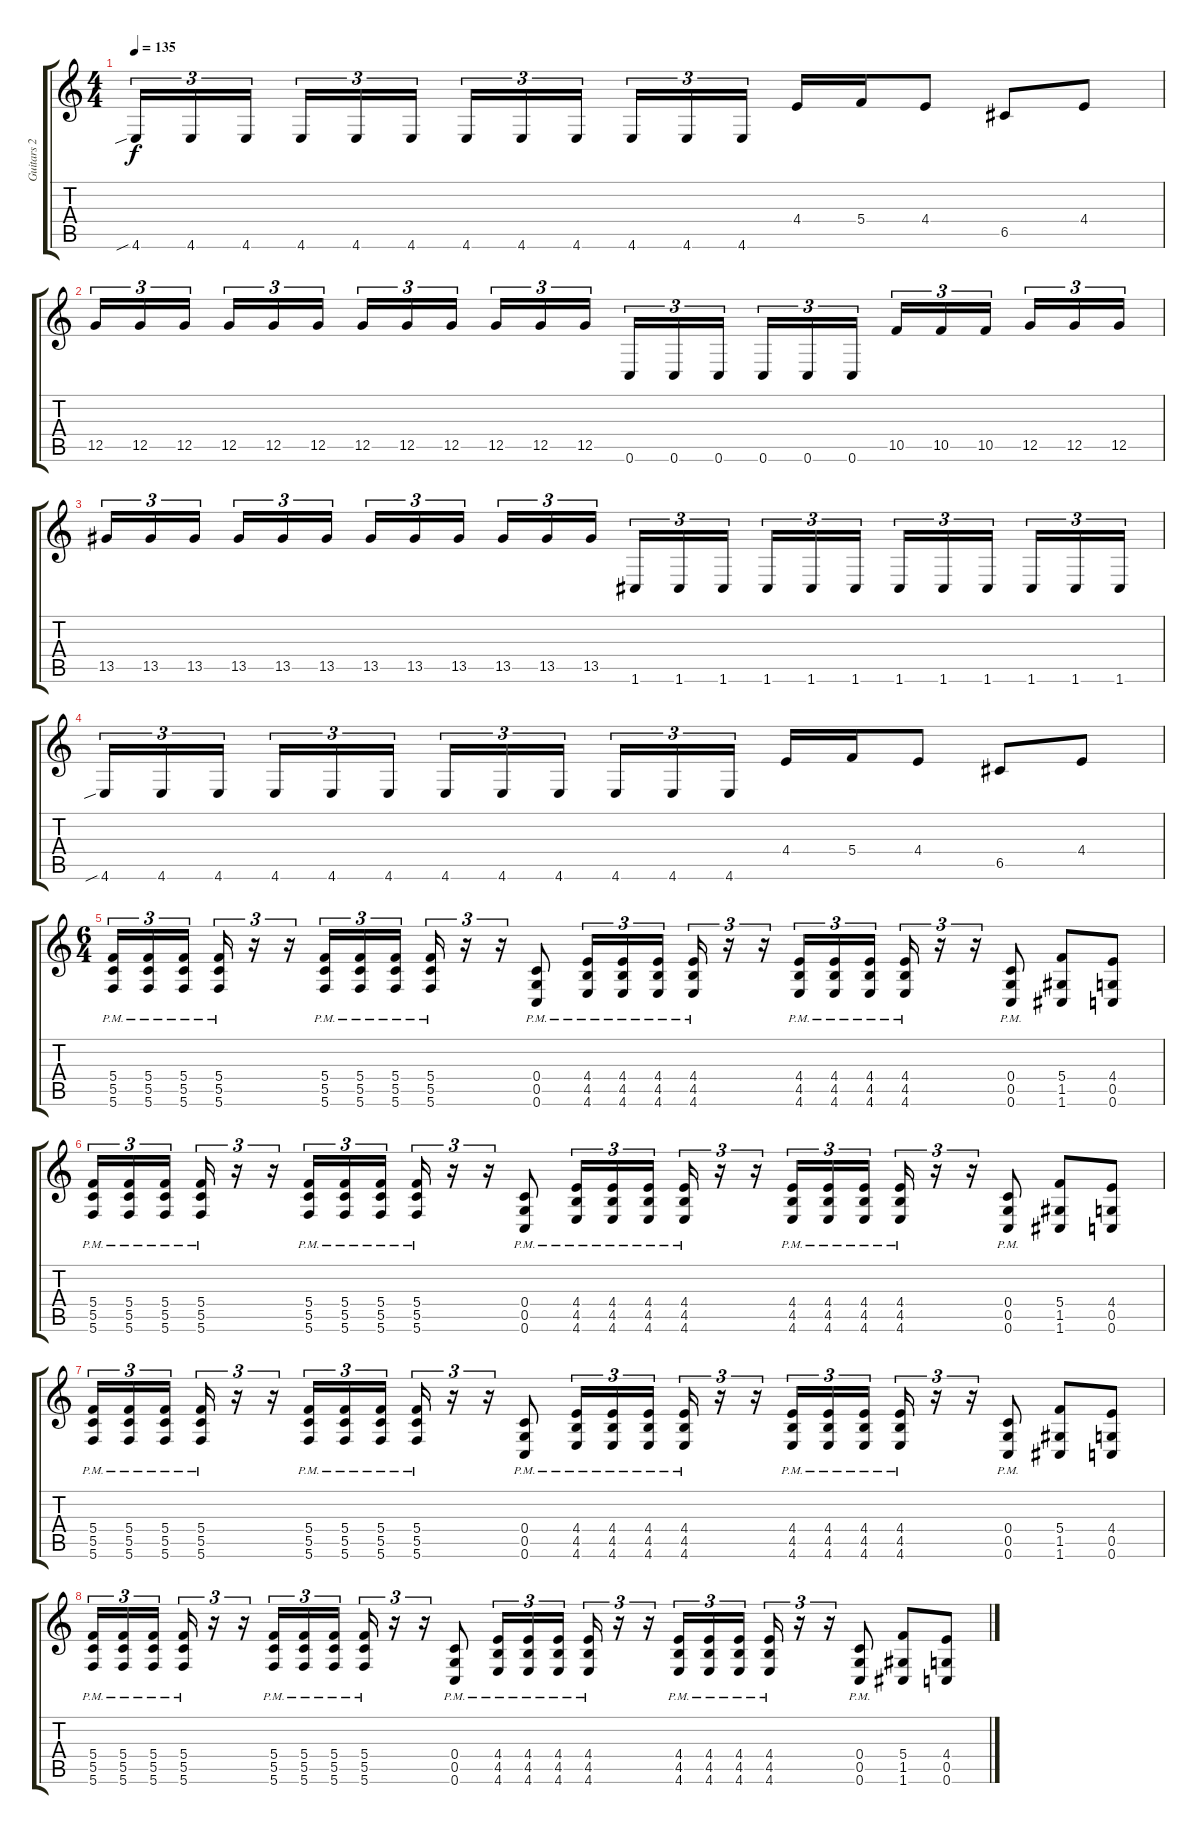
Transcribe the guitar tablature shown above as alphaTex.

\track ("Guitars 2" "Guitars 2") {instrument distortionguitar}
\staff {score tabs}
\tuning (D4 A3 F3 C3 G2 C2) {hide}
\ts (4 4)
\tempo 135
\clef g2
\ks c
4.6{sib}.16{tu (3 2) dy f} 4.6.16{tu (3 2)} 4.6.16{tu (3 2) beam splitsecondary} 4.6.16{tu (3 2)} 4.6.16{tu (3 2)} 4.6.16{tu (3 2)} 4.6.16{tu (3 2)} 4.6.16{tu (3 2)} 4.6.16{tu (3 2) beam splitsecondary} 4.6.16{tu (3 2)} 4.6.16{tu (3 2)} 4.6.16{tu (3 2)} 4.4.16 5.4.16 4.4.8 6.5.8 4.4.8 |
12.5.16{tu (3 2)} 12.5.16{tu (3 2)} 12.5.16{tu (3 2) beam splitsecondary} 12.5.16{tu (3 2)} 12.5.16{tu (3 2)} 12.5.16{tu (3 2)} 12.5.16{tu (3 2)} 12.5.16{tu (3 2)} 12.5.16{tu (3 2) beam splitsecondary} 12.5.16{tu (3 2)} 12.5.16{tu (3 2)} 12.5.16{tu (3 2)} 0.6.16{tu (3 2)} 0.6.16{tu (3 2)} 0.6.16{tu (3 2) beam splitsecondary} 0.6.16{tu (3 2)} 0.6.16{tu (3 2)} 0.6.16{tu (3 2)} 10.5.16{tu (3 2)} 10.5.16{tu (3 2)} 10.5.16{tu (3 2) beam splitsecondary} 12.5.16{tu (3 2)} 12.5.16{tu (3 2)} 12.5.16{tu (3 2)} |
13.5.16{tu (3 2)} 13.5.16{tu (3 2)} 13.5.16{tu (3 2) beam splitsecondary} 13.5.16{tu (3 2)} 13.5.16{tu (3 2)} 13.5.16{tu (3 2)} 13.5.16{tu (3 2)} 13.5.16{tu (3 2)} 13.5.16{tu (3 2) beam splitsecondary} 13.5.16{tu (3 2)} 13.5.16{tu (3 2)} 13.5.16{tu (3 2)} 1.6.16{tu (3 2)} 1.6.16{tu (3 2)} 1.6.16{tu (3 2) beam splitsecondary} 1.6.16{tu (3 2)} 1.6.16{tu (3 2)} 1.6.16{tu (3 2)} 1.6.16{tu (3 2)} 1.6.16{tu (3 2)} 1.6.16{tu (3 2) beam splitsecondary} 1.6.16{tu (3 2)} 1.6.16{tu (3 2)} 1.6.16{tu (3 2)} |
4.6{sib}.16{tu (3 2)} 4.6.16{tu (3 2)} 4.6.16{tu (3 2) beam splitsecondary} 4.6.16{tu (3 2)} 4.6.16{tu (3 2)} 4.6.16{tu (3 2)} 4.6.16{tu (3 2)} 4.6.16{tu (3 2)} 4.6.16{tu (3 2) beam splitsecondary} 4.6.16{tu (3 2)} 4.6.16{tu (3 2)} 4.6.16{tu (3 2)} 4.4.16 5.4.16 4.4.8 6.5.8 4.4.8 |
\ts (6 4)
(5.4{pm} 5.5{pm} 5.6{pm}).16{tu (3 2)} (5.4{pm} 5.5{pm} 5.6{pm}).16{tu (3 2)} (5.4{pm} 5.5{pm} 5.6{pm}).16{tu (3 2) beam splitsecondary} (5.4{pm} 5.5{pm} 5.6{pm}).16{tu (3 2)} r.16{tu (3 2)} r.16{tu (3 2)} (5.4{pm} 5.5{pm} 5.6{pm}).16{tu (3 2)} (5.4{pm} 5.5{pm} 5.6{pm}).16{tu (3 2)} (5.4{pm} 5.5{pm} 5.6{pm}).16{tu (3 2) beam splitsecondary} (5.4{pm} 5.5{pm} 5.6{pm}).16{tu (3 2)} r.16{tu (3 2)} r.16{tu (3 2)} (0.4{pm} 0.5{pm} 0.6{pm}).8 (4.4{pm} 4.5{pm} 4.6{pm}).16{tu (3 2)} (4.4{pm} 4.5{pm} 4.6{pm}).16{tu (3 2)} (4.4{pm} 4.5{pm} 4.6{pm}).16{tu (3 2)} (4.4{pm} 4.5{pm} 4.6{pm}).16{tu (3 2)} r.16{tu (3 2)} r.16{tu (3 2)} (4.4{pm} 4.5{pm} 4.6{pm}).16{tu (3 2)} (4.4{pm} 4.5{pm} 4.6{pm}).16{tu (3 2)} (4.4{pm} 4.5{pm} 4.6{pm}).16{tu (3 2) beam splitsecondary} (4.4{pm} 4.5{pm} 4.6{pm}).16{tu (3 2)} r.16{tu (3 2)} r.16{tu (3 2)} (0.4{pm} 0.5{pm} 0.6{pm}).8 (5.4 1.5 1.6).8 (4.4 0.5 0.6).8 |
(5.4{pm} 5.5{pm} 5.6{pm}).16{tu (3 2)} (5.4{pm} 5.5{pm} 5.6{pm}).16{tu (3 2)} (5.4{pm} 5.5{pm} 5.6{pm}).16{tu (3 2) beam splitsecondary} (5.4{pm} 5.5{pm} 5.6{pm}).16{tu (3 2)} r.16{tu (3 2)} r.16{tu (3 2)} (5.4{pm} 5.5{pm} 5.6{pm}).16{tu (3 2)} (5.4{pm} 5.5{pm} 5.6{pm}).16{tu (3 2)} (5.4{pm} 5.5{pm} 5.6{pm}).16{tu (3 2) beam splitsecondary} (5.4{pm} 5.5{pm} 5.6{pm}).16{tu (3 2)} r.16{tu (3 2)} r.16{tu (3 2)} (0.4{pm} 0.5{pm} 0.6{pm}).8 (4.4{pm} 4.5{pm} 4.6{pm}).16{tu (3 2)} (4.4{pm} 4.5{pm} 4.6{pm}).16{tu (3 2)} (4.4{pm} 4.5{pm} 4.6{pm}).16{tu (3 2)} (4.4{pm} 4.5{pm} 4.6{pm}).16{tu (3 2)} r.16{tu (3 2)} r.16{tu (3 2)} (4.4{pm} 4.5{pm} 4.6{pm}).16{tu (3 2)} (4.4{pm} 4.5{pm} 4.6{pm}).16{tu (3 2)} (4.4{pm} 4.5{pm} 4.6{pm}).16{tu (3 2) beam splitsecondary} (4.4{pm} 4.5{pm} 4.6{pm}).16{tu (3 2)} r.16{tu (3 2)} r.16{tu (3 2)} (0.4{pm} 0.5{pm} 0.6{pm}).8 (5.4 1.5 1.6).8 (4.4 0.5 0.6).8 |
(5.4{pm} 5.5{pm} 5.6{pm}).16{tu (3 2)} (5.4{pm} 5.5{pm} 5.6{pm}).16{tu (3 2)} (5.4{pm} 5.5{pm} 5.6{pm}).16{tu (3 2) beam splitsecondary} (5.4{pm} 5.5{pm} 5.6{pm}).16{tu (3 2)} r.16{tu (3 2)} r.16{tu (3 2)} (5.4{pm} 5.5{pm} 5.6{pm}).16{tu (3 2)} (5.4{pm} 5.5{pm} 5.6{pm}).16{tu (3 2)} (5.4{pm} 5.5{pm} 5.6{pm}).16{tu (3 2) beam splitsecondary} (5.4{pm} 5.5{pm} 5.6{pm}).16{tu (3 2)} r.16{tu (3 2)} r.16{tu (3 2)} (0.4{pm} 0.5{pm} 0.6{pm}).8 (4.4{pm} 4.5{pm} 4.6{pm}).16{tu (3 2)} (4.4{pm} 4.5{pm} 4.6{pm}).16{tu (3 2)} (4.4{pm} 4.5{pm} 4.6{pm}).16{tu (3 2)} (4.4{pm} 4.5{pm} 4.6{pm}).16{tu (3 2)} r.16{tu (3 2)} r.16{tu (3 2)} (4.4{pm} 4.5{pm} 4.6{pm}).16{tu (3 2)} (4.4{pm} 4.5{pm} 4.6{pm}).16{tu (3 2)} (4.4{pm} 4.5{pm} 4.6{pm}).16{tu (3 2) beam splitsecondary} (4.4{pm} 4.5{pm} 4.6{pm}).16{tu (3 2)} r.16{tu (3 2)} r.16{tu (3 2)} (0.4{pm} 0.5{pm} 0.6{pm}).8 (5.4 1.5 1.6).8 (4.4 0.5 0.6).8 |
(5.4{pm} 5.5{pm} 5.6{pm}).16{tu (3 2)} (5.4{pm} 5.5{pm} 5.6{pm}).16{tu (3 2)} (5.4{pm} 5.5{pm} 5.6{pm}).16{tu (3 2) beam splitsecondary} (5.4{pm} 5.5{pm} 5.6{pm}).16{tu (3 2)} r.16{tu (3 2)} r.16{tu (3 2)} (5.4{pm} 5.5{pm} 5.6{pm}).16{tu (3 2)} (5.4{pm} 5.5{pm} 5.6{pm}).16{tu (3 2)} (5.4{pm} 5.5{pm} 5.6{pm}).16{tu (3 2) beam splitsecondary} (5.4{pm} 5.5{pm} 5.6{pm}).16{tu (3 2)} r.16{tu (3 2)} r.16{tu (3 2)} (0.4{pm} 0.5{pm} 0.6{pm}).8 (4.4{pm} 4.5{pm} 4.6{pm}).16{tu (3 2)} (4.4{pm} 4.5{pm} 4.6{pm}).16{tu (3 2)} (4.4{pm} 4.5{pm} 4.6{pm}).16{tu (3 2)} (4.4{pm} 4.5{pm} 4.6{pm}).16{tu (3 2)} r.16{tu (3 2)} r.16{tu (3 2)} (4.4{pm} 4.5{pm} 4.6{pm}).16{tu (3 2)} (4.4{pm} 4.5{pm} 4.6{pm}).16{tu (3 2)} (4.4{pm} 4.5{pm} 4.6{pm}).16{tu (3 2) beam splitsecondary} (4.4{pm} 4.5{pm} 4.6{pm}).16{tu (3 2)} r.16{tu (3 2)} r.16{tu (3 2)} (0.4{pm} 0.5{pm} 0.6{pm}).8 (5.4 1.5 1.6).8 (4.4 0.5 0.6).8
